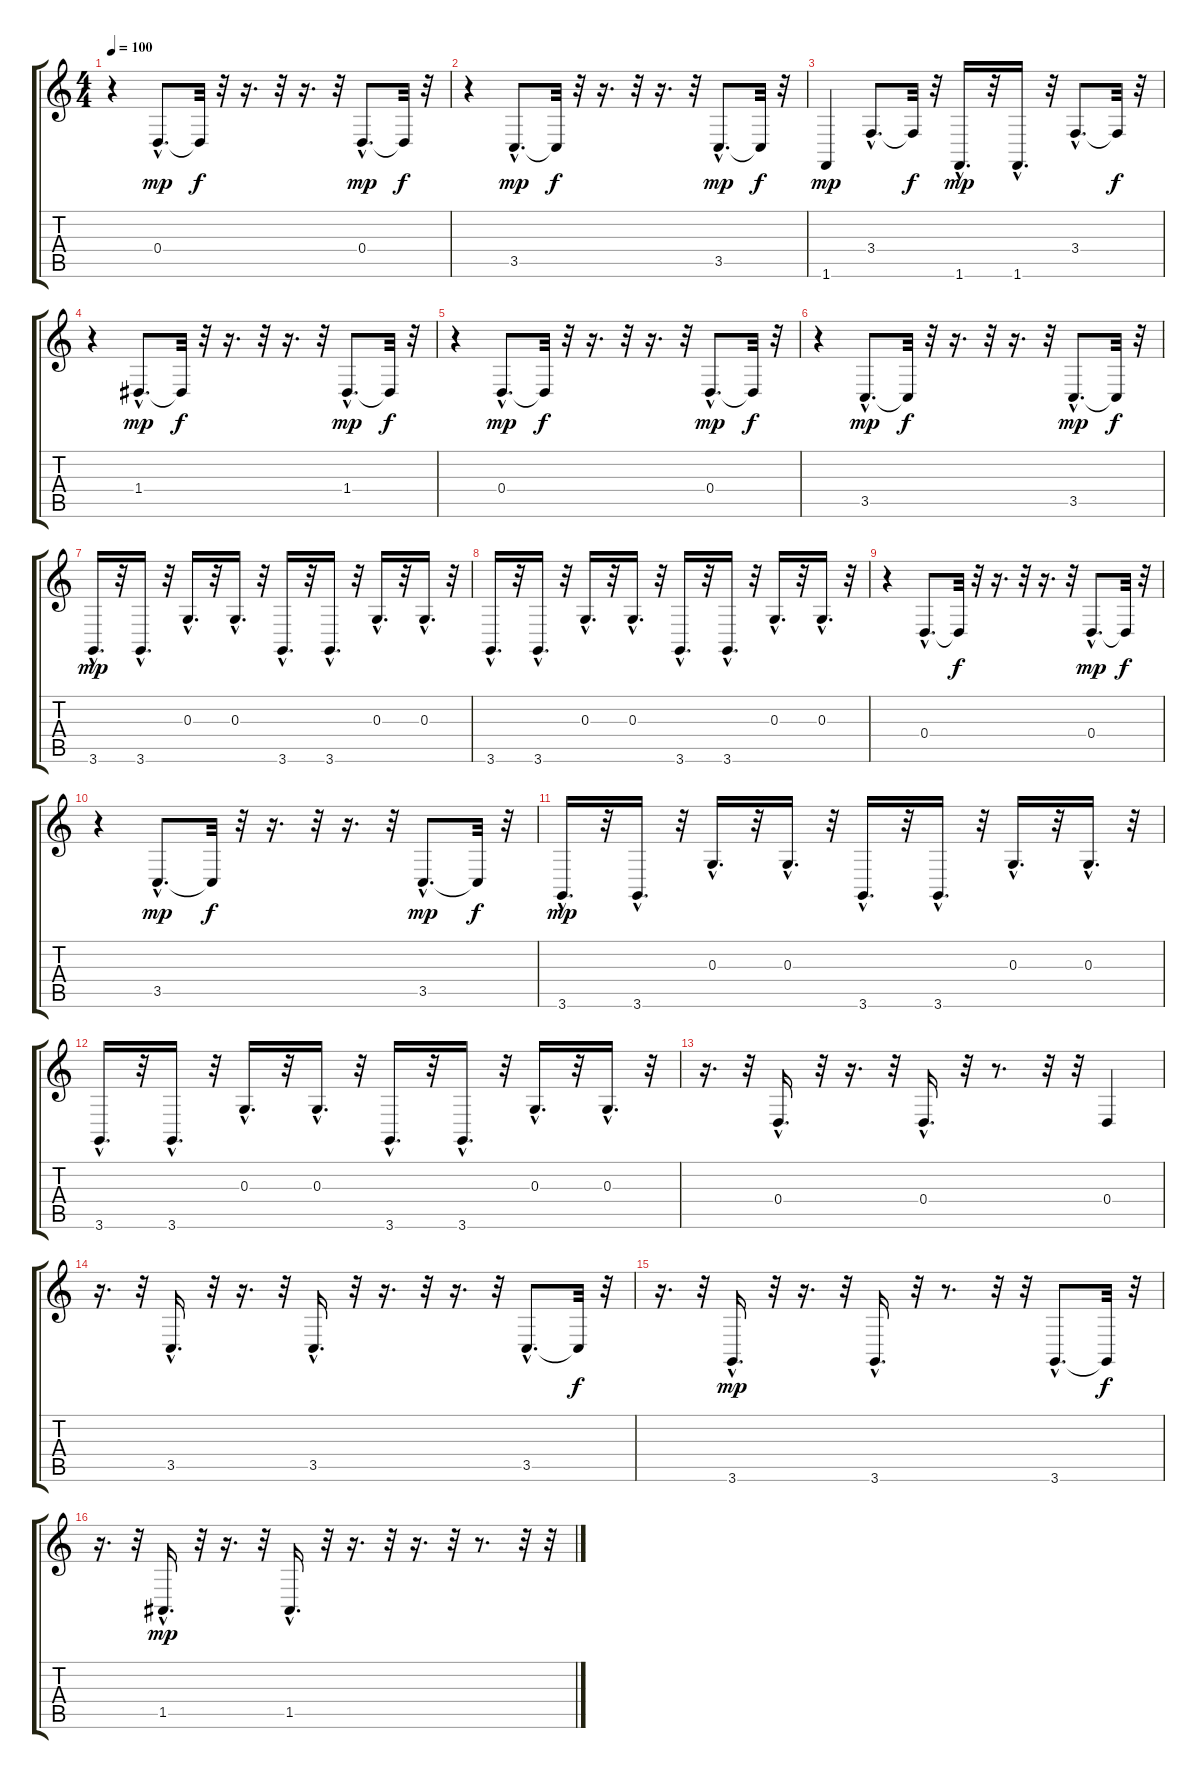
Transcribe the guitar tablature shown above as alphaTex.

\track "" {instrument acousticgrandpiano}
\staff {score tabs}
\tuning (E4 B3 G3 D3 A2 E2) {hide}
\ts (4 4)
\tempo 100
\clef g2
\ks c
r.4{dy f} 0.4{hac}.8{d dy mp} 0.4{t}.32{dy f} r.32 r.16{d} r.32 r.16{d} r.32 0.4{hac}.8{d dy mp} 0.4{t}.32{dy f} r.32 |
r.4 3.5{hac}.8{d dy mp} 3.5{t}.32{dy f} r.32 r.16{d} r.32 r.16{d} r.32 3.5{hac}.8{d dy mp} 3.5{t}.32{dy f} r.32 |
1.6.4{dy mp} 3.4{hac}.8{d} 3.4{t}.32{dy f} r.32 1.6{hac}.16{d dy mp} r.32 1.6{hac}.16{d} r.32 3.4{hac}.8{d} 3.4{t}.32{dy f} r.32 |
r.4 1.4{hac}.8{d dy mp} 1.4{t}.32{dy f} r.32 r.16{d} r.32 r.16{d} r.32 1.4{hac}.8{d dy mp} 1.4{t}.32{dy f} r.32 |
r.4 0.4{hac}.8{d dy mp} 0.4{t}.32{dy f} r.32 r.16{d} r.32 r.16{d} r.32 0.4{hac}.8{d dy mp} 0.4{t}.32{dy f} r.32 |
r.4 3.5{hac}.8{d dy mp} 3.5{t}.32{dy f} r.32 r.16{d} r.32 r.16{d} r.32 3.5{hac}.8{d dy mp} 3.5{t}.32{dy f} r.32 |
3.6{hac}.16{d dy mp} r.32 3.6{hac}.16{d} r.32 0.3{hac}.16{d} r.32 0.3{hac}.16{d} r.32 3.6{hac}.16{d} r.32 3.6{hac}.16{d} r.32 0.3{hac}.16{d} r.32 0.3{hac}.16{d} r.32 |
3.6{hac}.16{d} r.32 3.6{hac}.16{d} r.32 0.3{hac}.16{d} r.32 0.3{hac}.16{d} r.32 3.6{hac}.16{d} r.32 3.6{hac}.16{d} r.32 0.3{hac}.16{d} r.32 0.3{hac}.16{d} r.32 |
r.4 0.4{hac}.8{d} 0.4{t}.32{dy f} r.32 r.16{d} r.32 r.16{d} r.32 0.4{hac}.8{d dy mp} 0.4{t}.32{dy f} r.32 |
r.4 3.5{hac}.8{d dy mp} 3.5{t}.32{dy f} r.32 r.16{d} r.32 r.16{d} r.32 3.5{hac}.8{d dy mp} 3.5{t}.32{dy f} r.32 |
3.6{hac}.16{d dy mp} r.32 3.6{hac}.16{d} r.32 0.3{hac}.16{d} r.32 0.3{hac}.16{d} r.32 3.6{hac}.16{d} r.32 3.6{hac}.16{d} r.32 0.3{hac}.16{d} r.32 0.3{hac}.16{d} r.32 |
3.6{hac}.16{d} r.32 3.6{hac}.16{d} r.32 0.3{hac}.16{d} r.32 0.3{hac}.16{d} r.32 3.6{hac}.16{d} r.32 3.6{hac}.16{d} r.32 0.3{hac}.16{d} r.32 0.3{hac}.16{d} r.32 |
r.16{d} r.32 0.4{hac}.16{d} r.32 r.16{d} r.32 0.4{hac}.16{d} r.32 r.8{d} r.32 r.32 0.4.4 |
r.16{d} r.32 3.5{hac}.16{d} r.32 r.16{d} r.32 3.5{hac}.16{d} r.32 r.16{d} r.32 r.16{d} r.32 3.5{hac}.8{d} 3.5{t}.32{dy f} r.32 |
r.16{d} r.32 3.6{hac}.16{d dy mp} r.32 r.16{d} r.32 3.6{hac}.16{d} r.32 r.8{d} r.32 r.32 3.6{hac}.8{d} 3.6{t}.32{dy f} r.32 |
r.16{d} r.32 1.5{hac}.16{d dy mp} r.32 r.16{d} r.32 1.5{hac}.16{d} r.32 r.16{d} r.32 r.16{d} r.32 r.8{d} r.32 r.32
